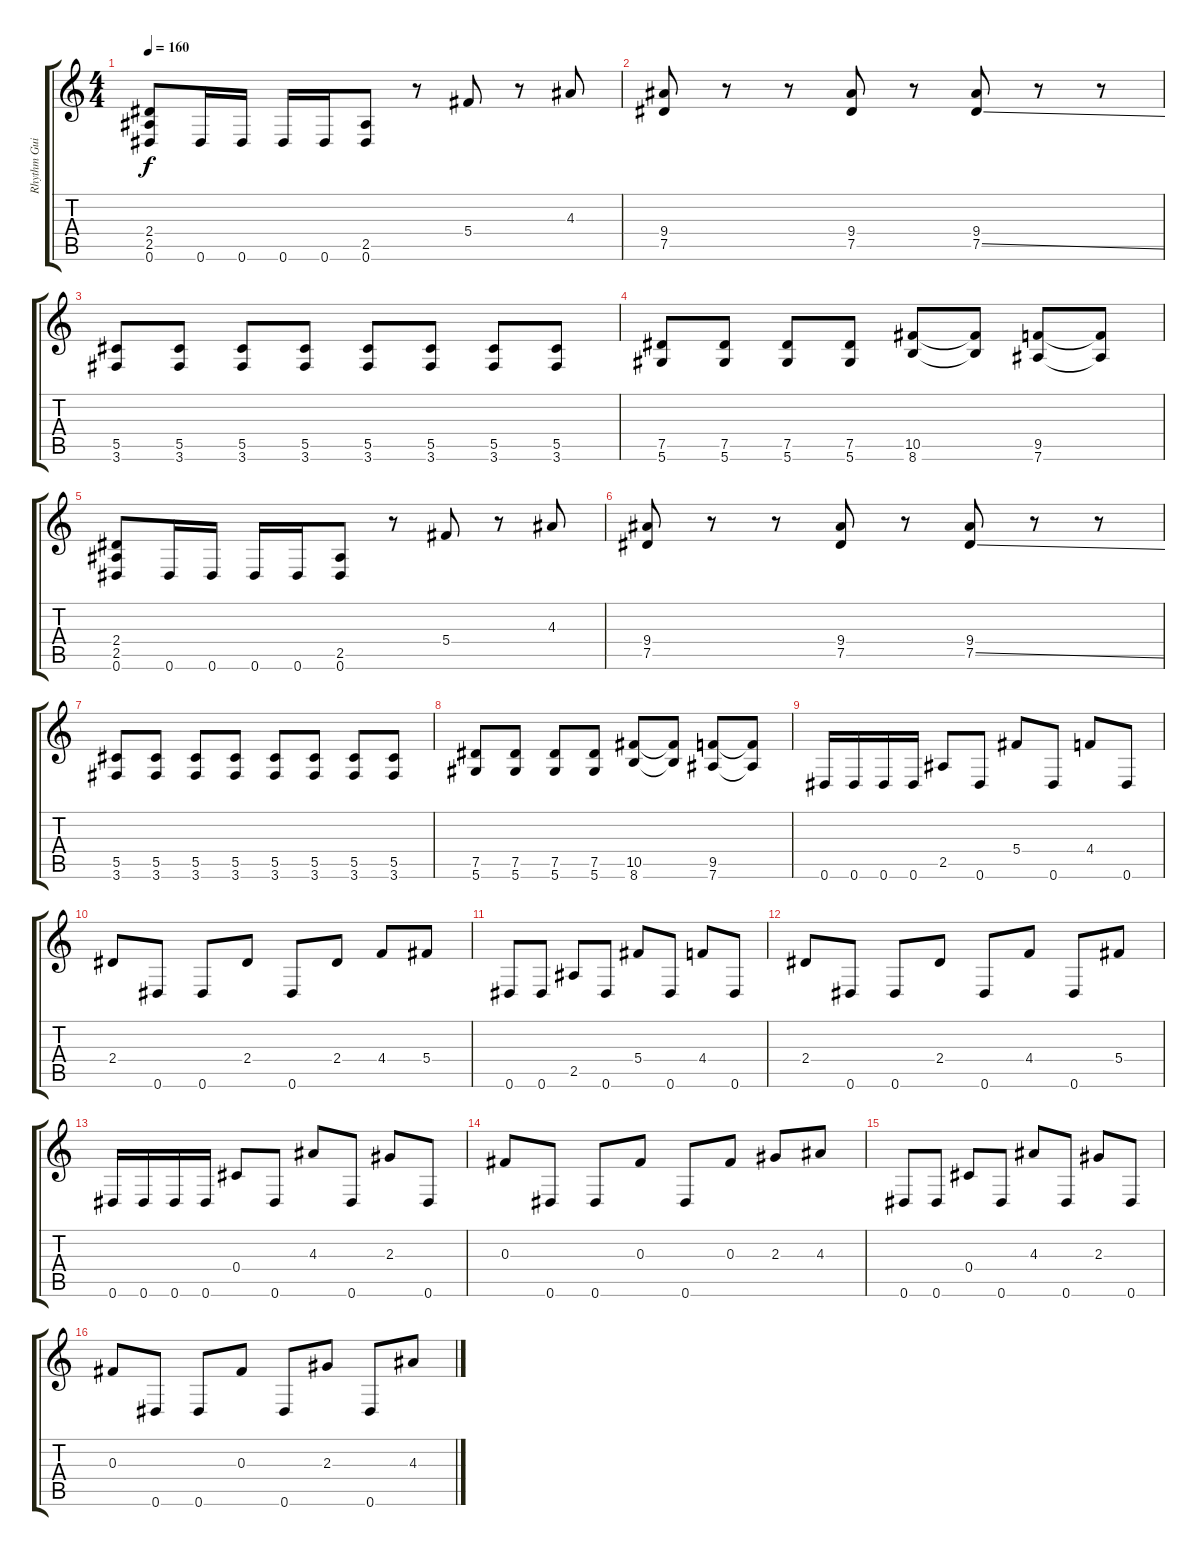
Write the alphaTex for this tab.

\track ("Rhythm Guitar II" "Rhythm Gui") {instrument distortionguitar}
\staff {score tabs}
\tuning (Eb4 Bb3 Gb3 Db3 Ab2 Eb2) {hide}
\ts (4 4)
\tempo 160
\clef g2
\ks c
(2.4 2.5 0.6).8{dy f} 0.6.16 0.6.16 0.6.16 0.6.16 (2.5 0.6).8 r.8 5.4.8 r.8 4.3.8 |
(9.4 7.5).8 r.8 r.8 (9.4 7.5).8 r.8 (9.4 7.5{ss}).8 r.8 r.8 |
(5.5 3.6).8 (5.5 3.6).8 (5.5 3.6).8 (5.5 3.6).8 (5.5 3.6).8 (5.5 3.6).8 (5.5 3.6).8 (5.5 3.6).8 |
(7.5 5.6).8 (7.5 5.6).8 (7.5 5.6).8 (7.5 5.6).8 (10.5 8.6).8 (10.5{t} 8.6{t}).8 (9.5 7.6).8 (9.5{t} 7.6{t}).8 |
(2.4 2.5 0.6).8 0.6.16 0.6.16 0.6.16 0.6.16 (2.5 0.6).8 r.8 5.4.8 r.8 4.3.8 |
(9.4 7.5).8 r.8 r.8 (9.4 7.5).8 r.8 (9.4 7.5{ss}).8 r.8 r.8 |
(5.5 3.6).8 (5.5 3.6).8 (5.5 3.6).8 (5.5 3.6).8 (5.5 3.6).8 (5.5 3.6).8 (5.5 3.6).8 (5.5 3.6).8 |
(7.5 5.6).8 (7.5 5.6).8 (7.5 5.6).8 (7.5 5.6).8 (10.5 8.6).8 (10.5{t} 8.6{t}).8 (9.5 7.6).8 (9.5{t} 7.6{t}).8 |
0.6.16 0.6.16 0.6.16 0.6.16 2.5.8 0.6.8 5.4.8 0.6.8 4.4.8 0.6.8 |
2.4.8 0.6.8 0.6.8 2.4.8 0.6.8 2.4.8 4.4.8 5.4.8 |
0.6.8 0.6.8 2.5.8 0.6.8 5.4.8 0.6.8 4.4.8 0.6.8 |
2.4.8 0.6.8 0.6.8 2.4.8 0.6.8 4.4.8 0.6.8 5.4.8 |
0.6.16 0.6.16 0.6.16 0.6.16 0.4.8 0.6.8 4.3.8 0.6.8 2.3.8 0.6.8 |
0.3.8 0.6.8 0.6.8 0.3.8 0.6.8 0.3.8 2.3.8 4.3.8 |
0.6.8 0.6.8 0.4.8 0.6.8 4.3.8 0.6.8 2.3.8 0.6.8 |
0.3.8 0.6.8 0.6.8 0.3.8 0.6.8 2.3.8 0.6.8 4.3.8
